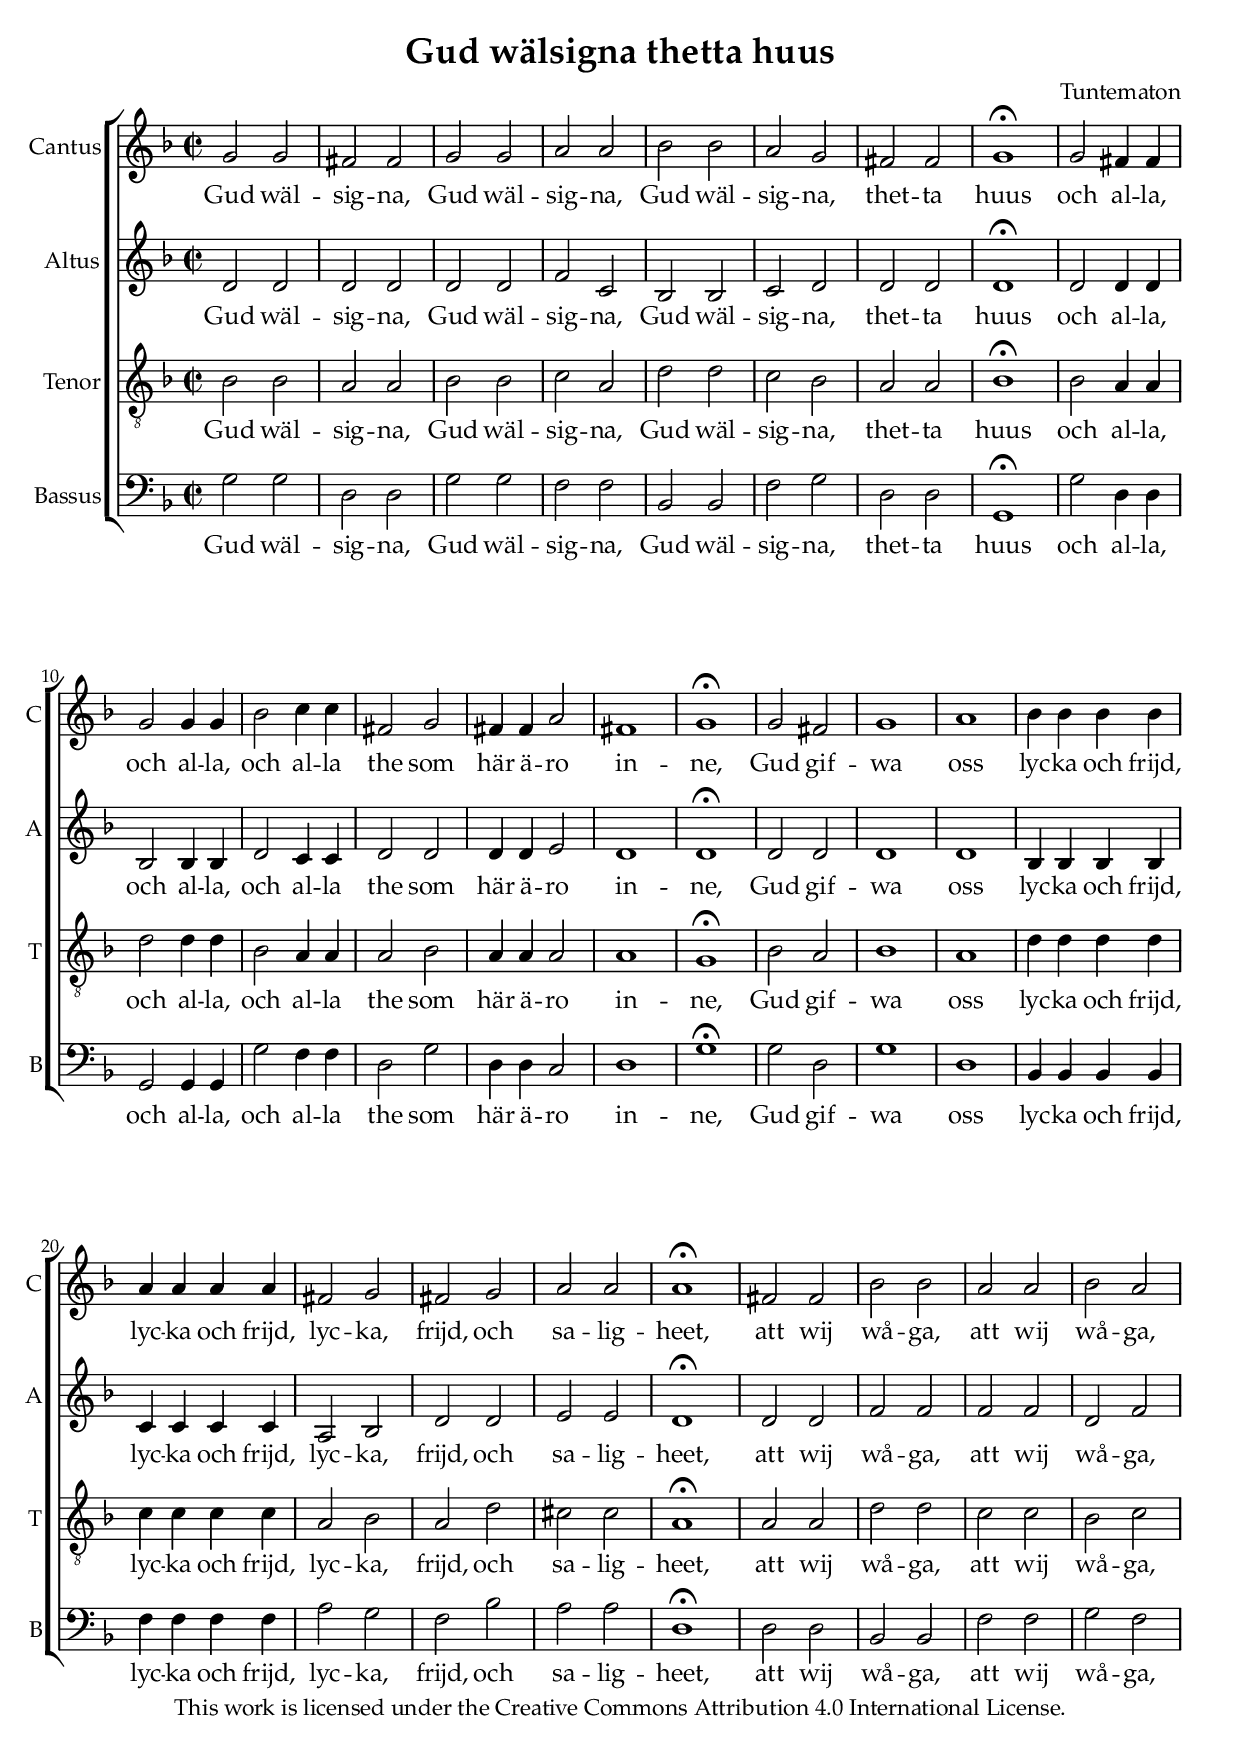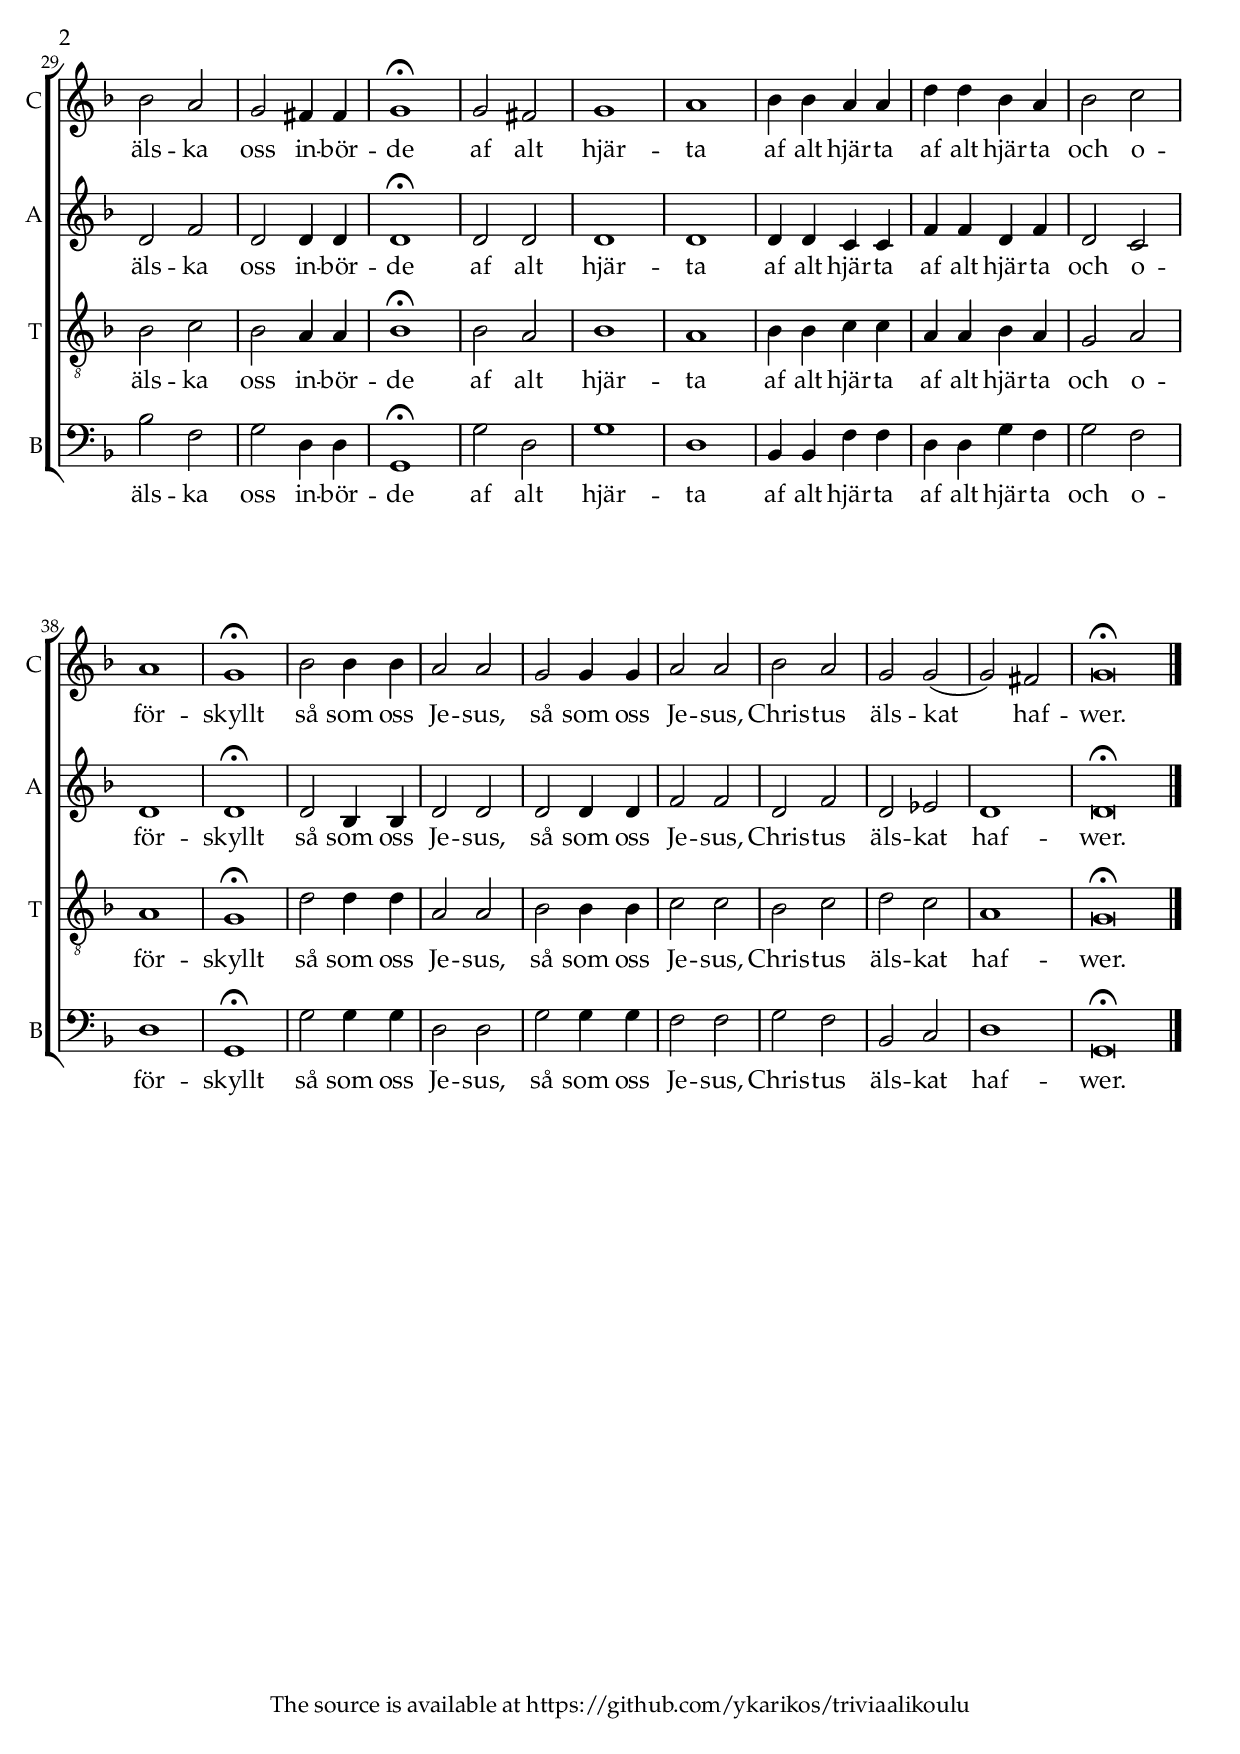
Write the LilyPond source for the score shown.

\version "2.19.49"
\include "suomi.ly"

global = { 
%  \numericTimeSignature
  \time 2/2 
%  \autoBeamOff
  \key d \minor
  \set Staff.midiInstrument = #"voice oohs"
}

\header {
  title = "Gud wälsigna thetta huus"
%  subtitle = ""
  composer = "Tuntematon"
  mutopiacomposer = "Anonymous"
%  instrument = "Voice (SATB)"
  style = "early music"
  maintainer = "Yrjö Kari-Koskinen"
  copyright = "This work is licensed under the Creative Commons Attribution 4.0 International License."
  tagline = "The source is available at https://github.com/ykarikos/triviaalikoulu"
}

\paper {
    #(define fonts
        (make-pango-font-tree "Palatino"
                              "Nimbus Sans"
                              "Luxi Mono"
                              (/ staff-height pt 20)))
}


SopranoMusic = \relative c'' {
  \set Staff.instrumentName = #"Cantus"
  \set Staff.shortInstrumentName = "C"
  g2 g | fis fis | g g | a a | b b | a g | fis fis |
  g1\fermata | g2 fis4 fis | g2 g4 g | b2 c4 c | fis,2 g | fis4 fis a2 | fis1 |
  g\fermata | g2 fis | g1 | a | b4 b b b | a a a a | fis2 g |
% 2
  fis g | a a | a1\fermata |
  fis2 fis | b b | a a | b a |
  b a | g fis4 fis | g1\fermata |
  g2 fis | g1 a | b4 b a a | 
  d d b a | b2 c | a1 | g1\fermata |
  b2 b4 b | a2 a | g g4 g |
% 3
  a2 a | b a | g g( | g) fis2 |
  \time 4/2 
  \once \override Staff.TimeSignature.break-visibility = ##(#t #f #t)
  g\breve\fermata \bar "|."
}

stanzaOneLyrics = \lyricmode {
	Gud wäl -- sig -- na, Gud wäl -- sig -- na, 
	Gud wäl -- sig -- na, thet -- ta huus
	och al -- la, och al -- la, och al -- la the som
	här ä -- ro in -- ne,
	Gud gif -- wa oss
	lyc -- ka och frijd, lyc -- ka och frijd,
	lyc -- ka, frijd, och sa -- lig -- heet,
	att wij wå -- ga, att wij wå -- ga,
	äls -- ka oss in -- bör -- de
	af alt hjär -- ta af alt hjär -- ta
	af alt hjär -- ta och o -- för -- skyllt
	så som oss Je -- sus, så som oss Je -- sus, 
	Chris -- tus äls -- kat haf -- wer.
}

AltoMusic = \relative c' {
  \set Staff.instrumentName = #"Altus"
  \set Staff.shortInstrumentName = "A"
  d2 d | d d | d d | f c | b b | c d | d d |
  d1\fermata | d2 d4 d | b2 b4 b | d2 c4 c | d2 d | d4 d e2 | d1 |
  d\fermata | d2 d | d1 | d | b4 b b b | c c c c | a2 b |
% 2
  d2 d | e e | d1\fermata | d2 d | f f | f f | d f |
  d f | d2 d4 d | d1\fermata | d2 d | d1 | d | d4 d c c|
  f f d f | d2 c | d1 | d\fermata | d2 b4 b | d2 d | d d4 d |
% 3
  f2 f | d f | d es | d1 |
  \time 4/2 
  \once \override Staff.TimeSignature.break-visibility = ##(#t #f #t)
  d\breve\fermata
}

TenoreMusic = \relative c' {
  \set Staff.instrumentName = #"Tenor"
  \set Staff.shortInstrumentName = "T"
  \clef "treble_8"
  b2 b | a a | b b | c a | d d | c b | a a |
  b1\fermata | b2 a4 a | d2 d4 d| b2 a4 a | a2 b | a4 a a2 | a1 |
  g1\fermata | b2 a | b1 | a | d4 d d d | c c c c | a2 b |
% 2
  a d | cis cis | a1\fermata | a2 a | d d | c c | b c |
  b c | b a4 a | b1\fermata | b2 a | b1 | a | b4 b c c |
  a a b a | g2 a | a1 | g\fermata | d'2 d4 d | a2 a | b b4 b |
  c2 c | b c | d c | a1 |
  \time 4/2 
  \once \override Staff.TimeSignature.break-visibility = ##(#t #f #t)
  g\breve\fermata
}

BassMusic = \relative c' {
  \set Staff.instrumentName = #"Bassus"
  \set Staff.shortInstrumentName = "B"
  \clef bass
  g2 g | d d | g g | f f | b, b | f' g | d d | 
  g,1\fermata | g'2 d4 d | g,2 g4 g | g'2 f4 f | d2 g | d4 d c2 | d1 |
  g\fermata | g2 d | g1 | d | b4 b b b | f' f f f | a2 g |
% 2
  f b | a2 a | d,1\fermata | d2 d | b b | f' f | g f |
  b f | g  d4 d | g,1\fermata | g'2 d | g1 | d1 | b4 b f' f |
  d d g f | g2 f | d1 | g,\fermata | g'2 g4 g | d2 d | g g4 g |
  f2 f | g f | b, c d1 | 
  \time 4/2 
  \once \override Staff.TimeSignature.break-visibility = ##(#t #f #t)
  g,\breve\fermata
}



\score {
  \new ChoirStaff <<
    \new Staff <<
      \new Voice = "Soprano" {
		\global
        \SopranoMusic
      }
     \new Lyrics \lyricsto "Soprano" {
       \stanzaOneLyrics
     }
    >>
    \new Staff <<
      \new Voice = "Alto" {
        \global
        \AltoMusic
      }
     \new Lyrics \lyricsto "Alto" {
       \stanzaOneLyrics
     }
    >>
    \new Staff <<
      \new Voice = "Tenore" {
        \global
        \TenoreMusic
      }
      \new Lyrics \lyricsto "Tenore" {
       \stanzaOneLyrics
      }
    >>
    \new Staff <<
      \new Voice = "Bass" {
        \global
        \BassMusic
      }
      \new Lyrics \lyricsto "Bass" {
       \stanzaOneLyrics
      }
    >>
  >>
  \midi { 
    \tempo 4 = 160
  }
  \layout {
    indent = 1.0\cm
    \context {
     \Staff \RemoveEmptyStaves
   }
    \context {
     \Score
     \override VerticalAxisGroup.remove-first = ##t
    }
  }
}